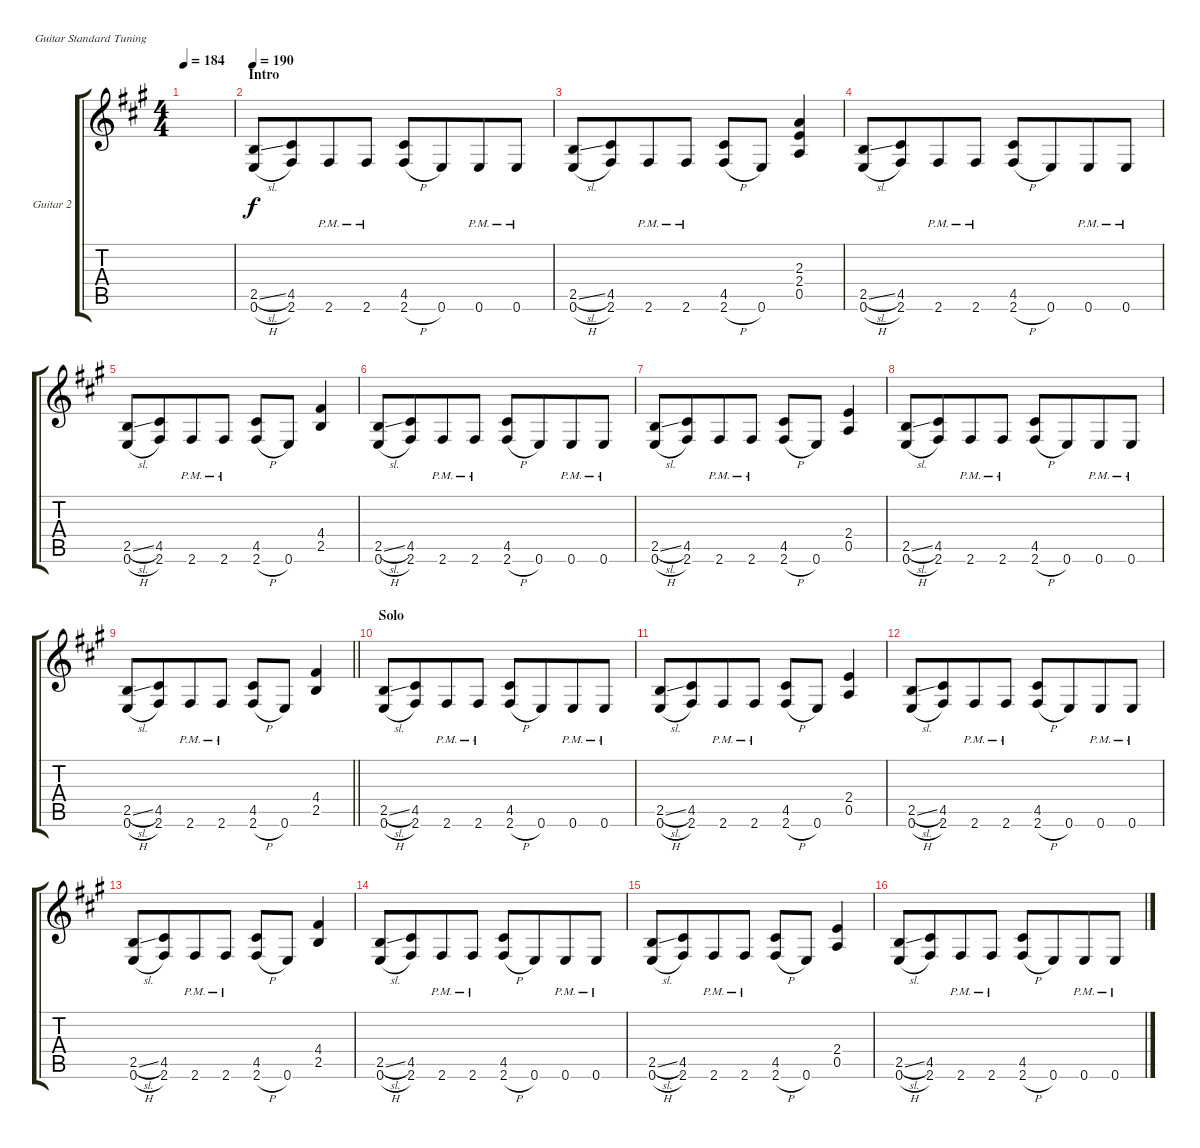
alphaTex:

\bracketExtendMode groupsimilarinstruments
\firstSystemTrackNameOrientation horizontal
\otherSystemsTrackNameOrientation horizontal
\track ("Guitar 2" "Guitar 2") {instrument distortionguitar}
\staff {score tabs}
\tuning (E4 B3 G3 D3 A2 E2)
\ts (4 4)
\beaming (8 4 4)
\tempo 184
\clef g2
\ks a
|
\section ("" "Intro")
\tempo 190
(2.5{sl} 0.6{h}).8 (4.5 2.6).8 2.6{pm}.8 2.6{pm}.8 (4.5 2.6{h}).8 0.6.8 0.6{pm}.8 0.6{pm}.8 |
(2.5{sl} 0.6{h}).8 (4.5 2.6).8 2.6{pm}.8 2.6{pm}.8 (4.5 2.6{h}).8 0.6.8 (2.3 2.4 0.5).4 |
(2.5{sl} 0.6{h}).8 (4.5 2.6).8 2.6{pm}.8 2.6{pm}.8 (4.5 2.6{h}).8 0.6.8 0.6{pm}.8 0.6{pm}.8 |
(2.5{sl} 0.6{h}).8 (4.5 2.6).8 2.6{pm}.8 2.6{pm}.8 (4.5 2.6{h}).8 0.6.8 (4.4 2.5).4 |
(2.5{sl} 0.6{h}).8 (4.5 2.6).8 2.6{pm}.8 2.6{pm}.8 (4.5 2.6{h}).8 0.6.8 0.6{pm}.8 0.6{pm}.8 |
(2.5{sl} 0.6{h}).8 (4.5 2.6).8 2.6{pm}.8 2.6{pm}.8 (4.5 2.6{h}).8 0.6.8 (2.4 0.5).4 |
(2.5{sl} 0.6{h}).8 (4.5 2.6).8 2.6{pm}.8 2.6{pm}.8 (4.5 2.6{h}).8 0.6.8 0.6{pm}.8 0.6{pm}.8 |
\barLineRight lightlight
(2.5{sl} 0.6{h}).8 (4.5 2.6).8 2.6{pm}.8 2.6{pm}.8 (4.5 2.6{h}).8 0.6.8 (4.4 2.5).4 |
\section ("" "Solo")
(2.5{sl} 0.6{h}).8 (4.5 2.6).8 2.6{pm}.8 2.6{pm}.8 (4.5 2.6{h}).8 0.6.8 0.6{pm}.8 0.6{pm}.8 |
(2.5{sl} 0.6{h}).8 (4.5 2.6).8 2.6{pm}.8 2.6{pm}.8 (4.5 2.6{h}).8 0.6.8 (2.4 0.5).4 |
(2.5{sl} 0.6{h}).8 (4.5 2.6).8 2.6{pm}.8 2.6{pm}.8 (4.5 2.6{h}).8 0.6.8 0.6{pm}.8 0.6{pm}.8 |
(2.5{sl} 0.6{h}).8 (4.5 2.6).8 2.6{pm}.8 2.6{pm}.8 (4.5 2.6{h}).8 0.6.8 (4.4 2.5).4 |
(2.5{sl} 0.6{h}).8 (4.5 2.6).8 2.6{pm}.8 2.6{pm}.8 (4.5 2.6{h}).8 0.6.8 0.6{pm}.8 0.6{pm}.8 |
(2.5{sl} 0.6{h}).8 (4.5 2.6).8 2.6{pm}.8 2.6{pm}.8 (4.5 2.6{h}).8 0.6.8 (2.4 0.5).4 |
(2.5{sl} 0.6{h}).8 (4.5 2.6).8 2.6{pm}.8 2.6{pm}.8 (4.5 2.6{h}).8 0.6.8 0.6{pm}.8 0.6{pm}.8
